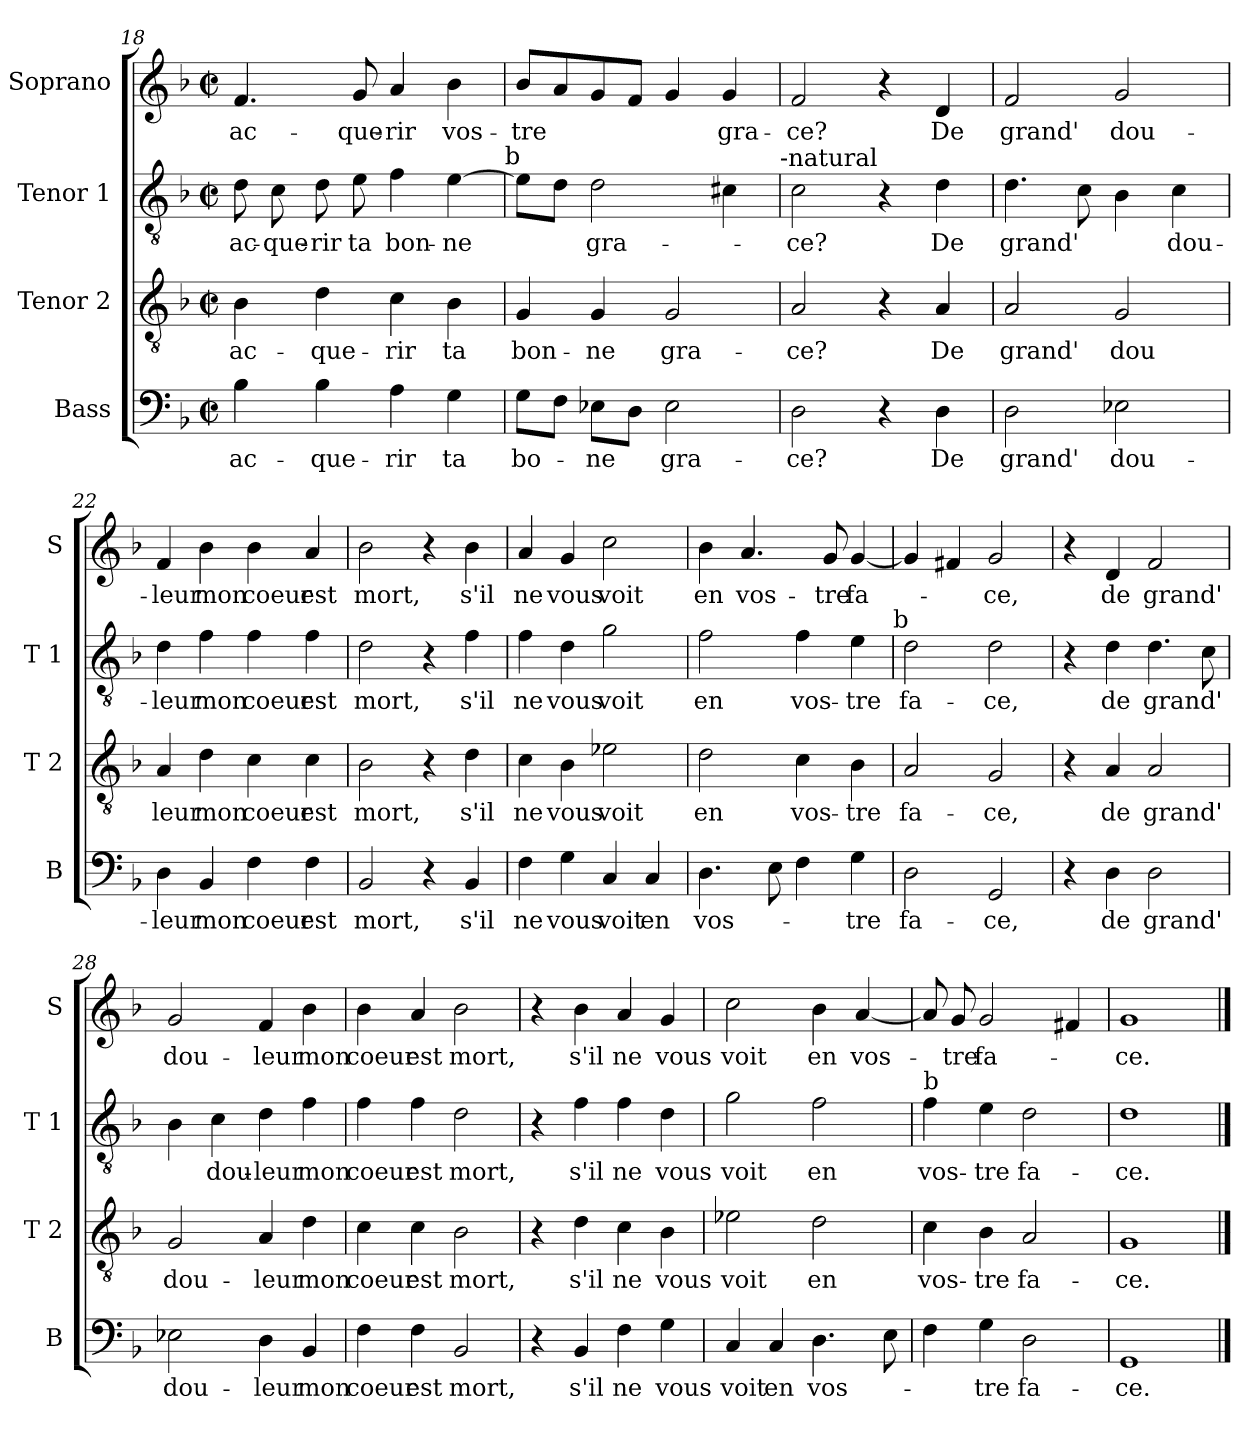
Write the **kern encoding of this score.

**kern	**text	**kern	**text	**kern	**text	**kern	**text
*part4	*part4	*part3	*part3	*part2	*part2	*part1	*part1
*staff4	*staff4	*staff3	*staff3	*staff2	*staff2	*staff1	*staff1
*I"Bass	*	*I"Tenor 2	*	*I"Tenor 1	*	*I"Soprano	*
*I'B	*	*I'T 2	*	*I'T 1	*	*I'S	*
*clefF4	*	*clefGv2	*	*clefGv2	*	*clefG2	*
*k[b-]	*	*k[b-]	*	*k[b-]	*	*k[b-]	*
*F:	*	*F:	*	*F:	*	*F:	*
*M2/2	*	*M2/2	*	*M2/2	*	*M2/2	*
*met(c|)	*	*met(c|)	*	*met(c|)	*	*met(c|)	*
=18	=18	=18	=18	=18	=18	=18	=18
4B-\	ac-	4B-\	ac-	8d\	ac-	4.f/	ac-
.	.	.	.	8c\	-que-	.	.
4B-\	-que-	4d\	-que-	8d\	-rir	.	.
.	.	.	.	8e\	ta	8g/	-que-
4A\	-rir	4c\	-rir	4f\	bon-	4a/	-rir
4G\	ta	4B-\	ta	[4e\	-ne	4b-\	vos-
!	!	!	!	!LO:TX:a:t=b	!	!	!
=19	=19	=19	=19	=19	=19	=19	=19
8G\L	bo-	4G/	bon-	8e\L]	.	8b-/L	-tre
8F\J	.	.	.	8d\J	.	8a/	.
8E-X\L	-ne	4G/	-ne	2d\	gra-	8g/	.
8D\J	.	.	.	.	.	8f/J	.
2E-\	gra-	2G/	gra-	.	.	4g/	.
.	.	.	.	4c#X\	.	4g/	gra-
!	!	!	!	!LO:TX:a:t=-natural	!	!	!
=20	=20	=20	=20	=20	=20	=20	=20
2D\	-ce?	2A/	-ce?	2c\	-ce?	2f/	-ce?
4r	.	4r	.	4r	.	4r	.
4D\	De	4A/	De	4d\	De	4d/	De
=21	=21	=21	=21	=21	=21	=21	=21
2D\	grand'	2A/	grand'	4.d\	grand'	2f/	grand'
.	.	.	.	8c\	.	.	.
2E-X\	dou-	2G/	dou	4B-\	.	2g/	dou-
.	.	.	.	4c\	dou-	.	.
!!LO:LB:g=z
=22	=22	=22	=22	=22	=22	=22	=22
4D\	-leur	4A/	leur	4d\	-leur	4f/	-leur
4BB-/	mon	4d\	mon	4f\	mon	4b-\	mon
4F\	coeur	4c\	coeur	4f\	coeur	4b-\	coeur
4F\	est	4c\	est	4f\	est	4a/	est
=23	=23	=23	=23	=23	=23	=23	=23
2BB-/	mort,	2B-\	mort,	2d\	mort,	2b-\	mort,
4r	.	4r	.	4r	.	4r	.
4BB-/	s'il	4d\	s'il	4f\	s'il	4b-\	s'il
=24	=24	=24	=24	=24	=24	=24	=24
4F\	ne	4c\	ne	4f\	ne	4a/	ne
4G\	vous	4B-\	vous	4d\	vous	4g/	vous
4C/	voit	2e-X\	voit	2g\	voit	2cc\	voit
4C/	en	.	.	.	.	.	.
=25	=25	=25	=25	=25	=25	=25	=25
4.D\	vos-	2d\	en	2f\	en	4b-\	en
.	.	.	.	.	.	4.a/	vos-
8E\	.	.	.	.	.	.	.
4F\	.	4c\	vos-	4f\	vos-	.	.
.	.	.	.	.	.	8g/	-tre
4G\	-tre	4B-\	-tre	4e\	-tre	[4g/	fa-
!	!	!	!	!LO:TX:a:t=b	!	!	!
=26	=26	=26	=26	=26	=26	=26	=26
2D\	fa-	2A/	fa-	2d\	fa-	4g/]	.
.	.	.	.	.	.	4f#X/	.
2GG/	-ce,	2G/	-ce,	2d\	-ce,	2g/	-ce,
=27	=27	=27	=27	=27	=27	=27	=27
4r	.	4r	.	4r	.	4r	.
4D\	de	4A/	de	4d\	de	4d/	de
2D\	grand'	2A/	grand'	4.d\	grand'	2f/	grand'
.	.	.	.	8c\	.	.	.
!!LO:LB:g=z
=28	=28	=28	=28	=28	=28	=28	=28
2E-X\	dou-	2G/	dou-	4B-\	.	2g/	dou-
.	.	.	.	4c\	dou-	.	.
4D\	-leur	4A/	-leur	4d\	-leur	4f/	-leur
4BB-/	mon	4d\	mon	4f\	mon	4b-\	mon
=29	=29	=29	=29	=29	=29	=29	=29
4F\	coeur	4c\	coeur	4f\	coeur	4b-\	coeur
4F\	est	4c\	est	4f\	est	4a/	est
2BB-/	mort,	2B-\	mort,	2d\	mort,	2b-\	mort,
=30	=30	=30	=30	=30	=30	=30	=30
4r	.	4r	.	4r	.	4r	.
4BB-/	s'il	4d\	s'il	4f\	s'il	4b-\	s'il
4F\	ne	4c\	ne	4f\	ne	4a/	ne
4G\	vous	4B-\	vous	4d\	vous	4g/	vous
=31	=31	=31	=31	=31	=31	=31	=31
4C/	voit	2e-X\	voit	2g\	voit	2cc\	voit
4C/	en	.	.	.	.	.	.
4.D\	vos-	2d\	en	2f\	en	4b-\	en
.	.	.	.	.	.	[4a/	vos-
8E\	.	.	.	.	.	.	.
=32	=32	=32	=32	=32	=32	=32	=32
!	!	!	!	!LO:TX:a:t=b	!	!	!
4F\	.	4c\	vos-	4f\	vos-	8a/]	.
.	.	.	.	.	.	8g/	-tre
4G\	-tre	4B-\	-tre	4e\	-tre	2g/	fa-
2D\	fa-	2A/	fa-	2d\	fa-	.	.
.	.	.	.	.	.	4f#X/	.
=33	=33	=33	=33	=33	=33	=33	=33
1GG	-ce.	1G	-ce.	1d	-ce.	1g	-ce.
==	==	==	==	==	==	==	==
*-	*-	*-	*-	*-	*-	*-	*-
